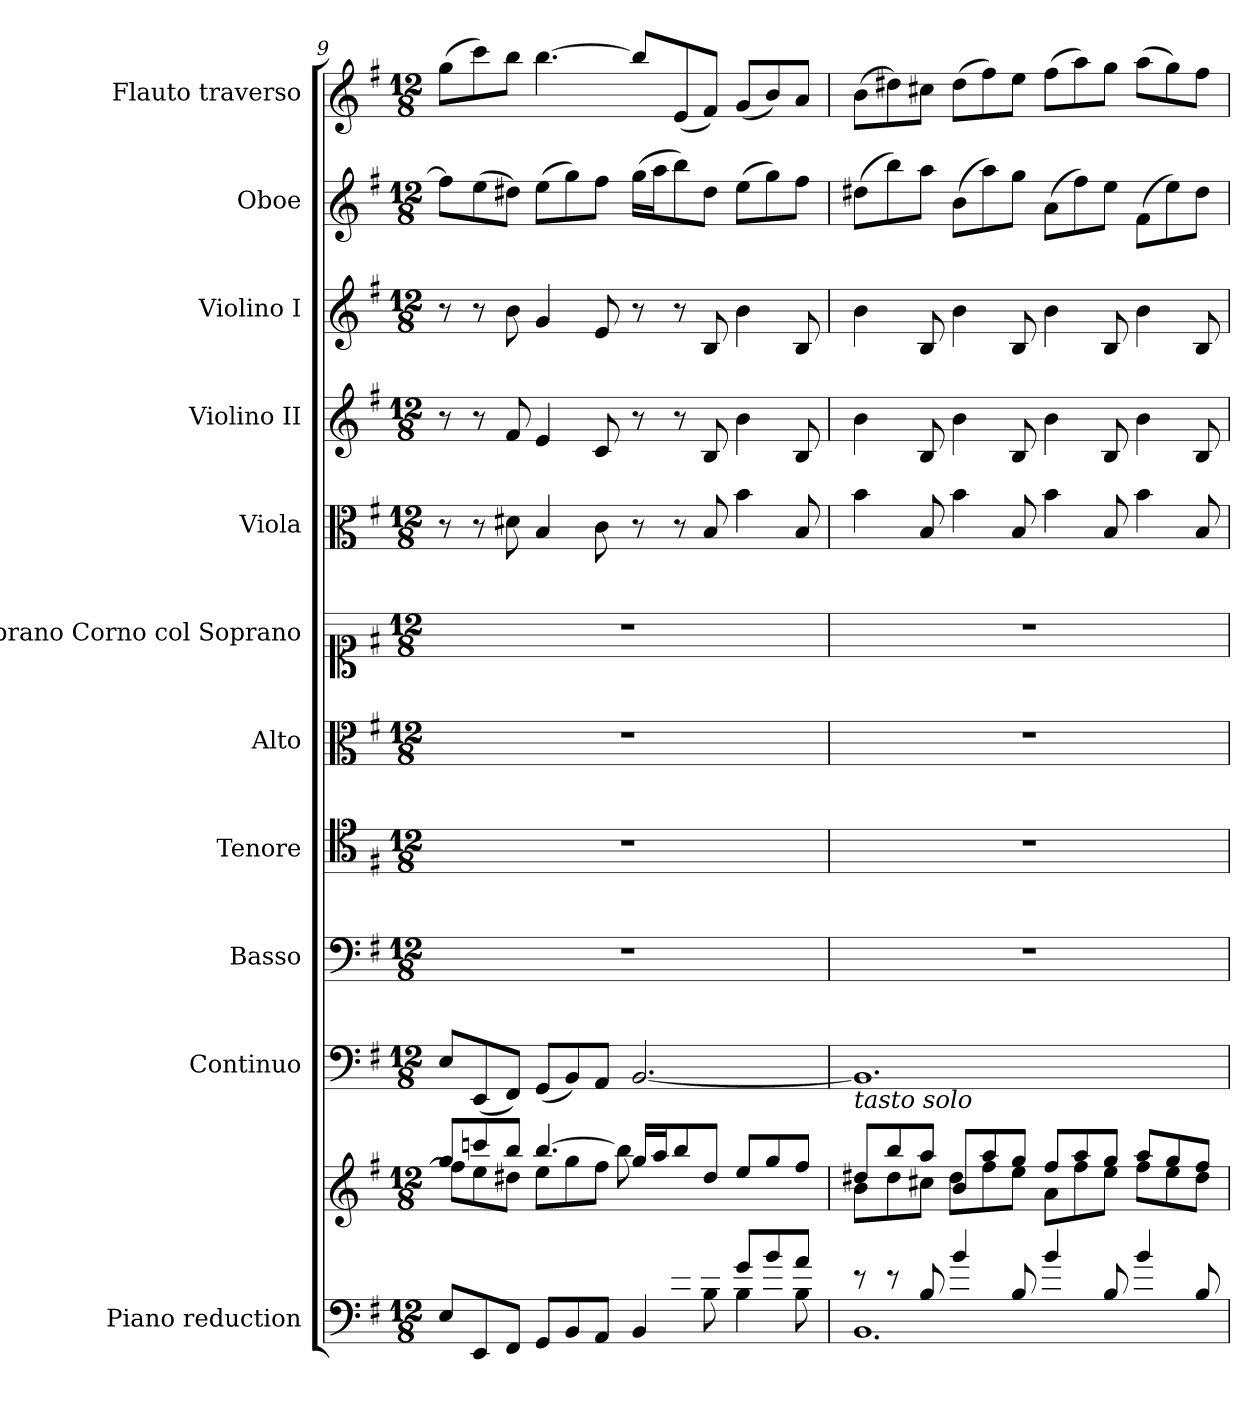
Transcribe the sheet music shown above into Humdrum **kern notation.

**kern	**kern	**kern	**kern	**kern	**kern	**kern	**kern	**kern	**kern	**kern	**kern
*part11	*part11	*part10	*part9	*part8	*part7	*part6	*part5	*part4	*part3	*part2	*part1
*staff12	*staff11	*staff10	*staff9	*staff8	*staff7	*staff6	*staff5	*staff4	*staff3	*staff2	*staff1
*I"Piano reduction	*	*I"Continuo	*I"Basso	*I"Tenore	*I"Alto	*I"Soprano Corno col Soprano	*I"Viola	*I"Violino II	*I"Violino I	*I"Oboe	*I"Flauto traverso
*I'Pno	*	*	*	*	*	*	*I'Vla	*I'Vln	*I'Vln	*I'Ob	*I'Fl
*clefF4	*clefG2	*clefF4	*clefF4	*clefC4	*clefC3	*clefC1	*clefC3	*clefG2	*clefG2	*clefG2	*clefG2
*k[f#]	*k[f#]	*k[f#]	*k[f#]	*k[f#]	*k[f#]	*k[f#]	*k[f#]	*k[f#]	*k[f#]	*k[f#]	*k[f#]
*M12/8	*M12/8	*M12/8	*M12/8	*M12/8	*M12/8	*M12/8	*M12/8	*M12/8	*M12/8	*M12/8	*M12/8
=9	=9	=9	=9	=9	=9	=9	=9	=9	=9	=9	=9
*^	*^	*	*	*	*	*	*	*	*	*	*
2..ryy	8E/L	8gg/L	8ff#\L]	8E/L	1.r	1.r	1.r	1.r	8r	8r	8r	8ff#\L]	(8gg\L
.	8EE/	8cccn/	8ee\	(8EE/	.	.	.	.	8r	8r	8r	(8ee\	8ccc\)
.	8FF#/J	8bb/J	8dd#X\J	8FF#/J)	.	.	.	.	8d#X\	8f#/	8b\	8dd#X\J)	8bb\J
.	8GG/L	[4.bb/	8ee\L	(8GG/L	.	.	.	.	4B/	4e/	4g/	(8ee\L	[4.bb\
.	8BB/	.	8gg\	8BB/)	.	.	.	.	.	.	.	8gg\)	.
.	8AA/J	.	8ff#\J	8AA/J	.	.	.	.	8c\	8c/	8e/	8ff#\J	.
.	4BB/	16gg/LL	8bb\L]	[2.BB/	.	.	.	.	8r	8r	8r	(16gg\LL	8bb/L]
.	.	16aa/J	.	.	.	.	.	.	.	.	.	16aa\J	.
8e/	.	8bb/	2ryy	.	.	.	.	.	8r	8r	8r	8bb\)	(8e/
8f#/J	8B\	8dd#/J	.	.	.	.	.	.	8B/	8B/	8B/	8dd#\J	8f#/J)
8g/L	4B\	8ee/L	.	.	.	.	.	.	4b\	4b\	4b\	(8ee\L	(8g/L
8b/	.	8gg/	.	.	.	.	.	.	.	.	.	8gg\)	8b/)
8a/J	8B\	8ff#/J	8ryy	.	.	.	.	.	8B/	8B/	8B/	8ff#\J	8a/J
=10	=10	=10	=10	=10	=10	=10	=10	=10	=10	=10	=10	=10	=10
!	!	!	!	!LO:TX:b:i:t=tasto solo	!	!	!	!	!	!	!	!	!
8r	1.BB	8dd#X/L	8b\L	1.BB]	1.r	1.r	1.r	1.r	4b\	4b\	4b\	(8dd#X\L	(8b\L
8r	.	8bb/	8dd#\	.	.	.	.	.	.	.	.	8bb\)	8dd#X\)
8B/	.	8aa/J	8cc#X\J	.	.	.	.	.	8B/	8B/	8B/	8aa\J	8cc#X\J
4b/	.	8b/L	8dd#\L	.	.	.	.	.	4b\	4b\	4b\	(8b\L	(8dd#\L
.	.	8aa/	8ff#\	.	.	.	.	.	.	.	.	8aa\)	8ff#\)
8B/	.	8gg/J	8ee\J	.	.	.	.	.	8B/	8B/	8B/	8gg\J	8ee\J
4b/	.	8ff#/L	8a\L	.	.	.	.	.	4b\	4b\	4b\	(8a\L	(8ff#\L
.	.	8aa/	8ff#\	.	.	.	.	.	.	.	.	8ff#\)	8aa\)
8B/	.	8gg/J	8ee\J	.	.	.	.	.	8B/	8B/	8B/	8ee\J	8gg\J
4b/	.	8aa/L	8ff#\L	.	.	.	.	.	4b\	4b\	4b\	(8f#\L	(8aa\L
.	.	8gg/	8ee\	.	.	.	.	.	.	.	.	8ee\)	8gg\)
8B/	.	8ff#/J	8dd#\J	.	.	.	.	.	8B/	8B/	8B/	8dd#\J	8ff#\J
*v	*v	*	*	*	*	*	*	*	*	*	*	*	*
*	*v	*v	*	*	*	*	*	*	*	*	*	*
=	=	=	=	=	=	=	=	=	=	=	=
*-	*-	*-	*-	*-	*-	*-	*-	*-	*-	*-	*-
